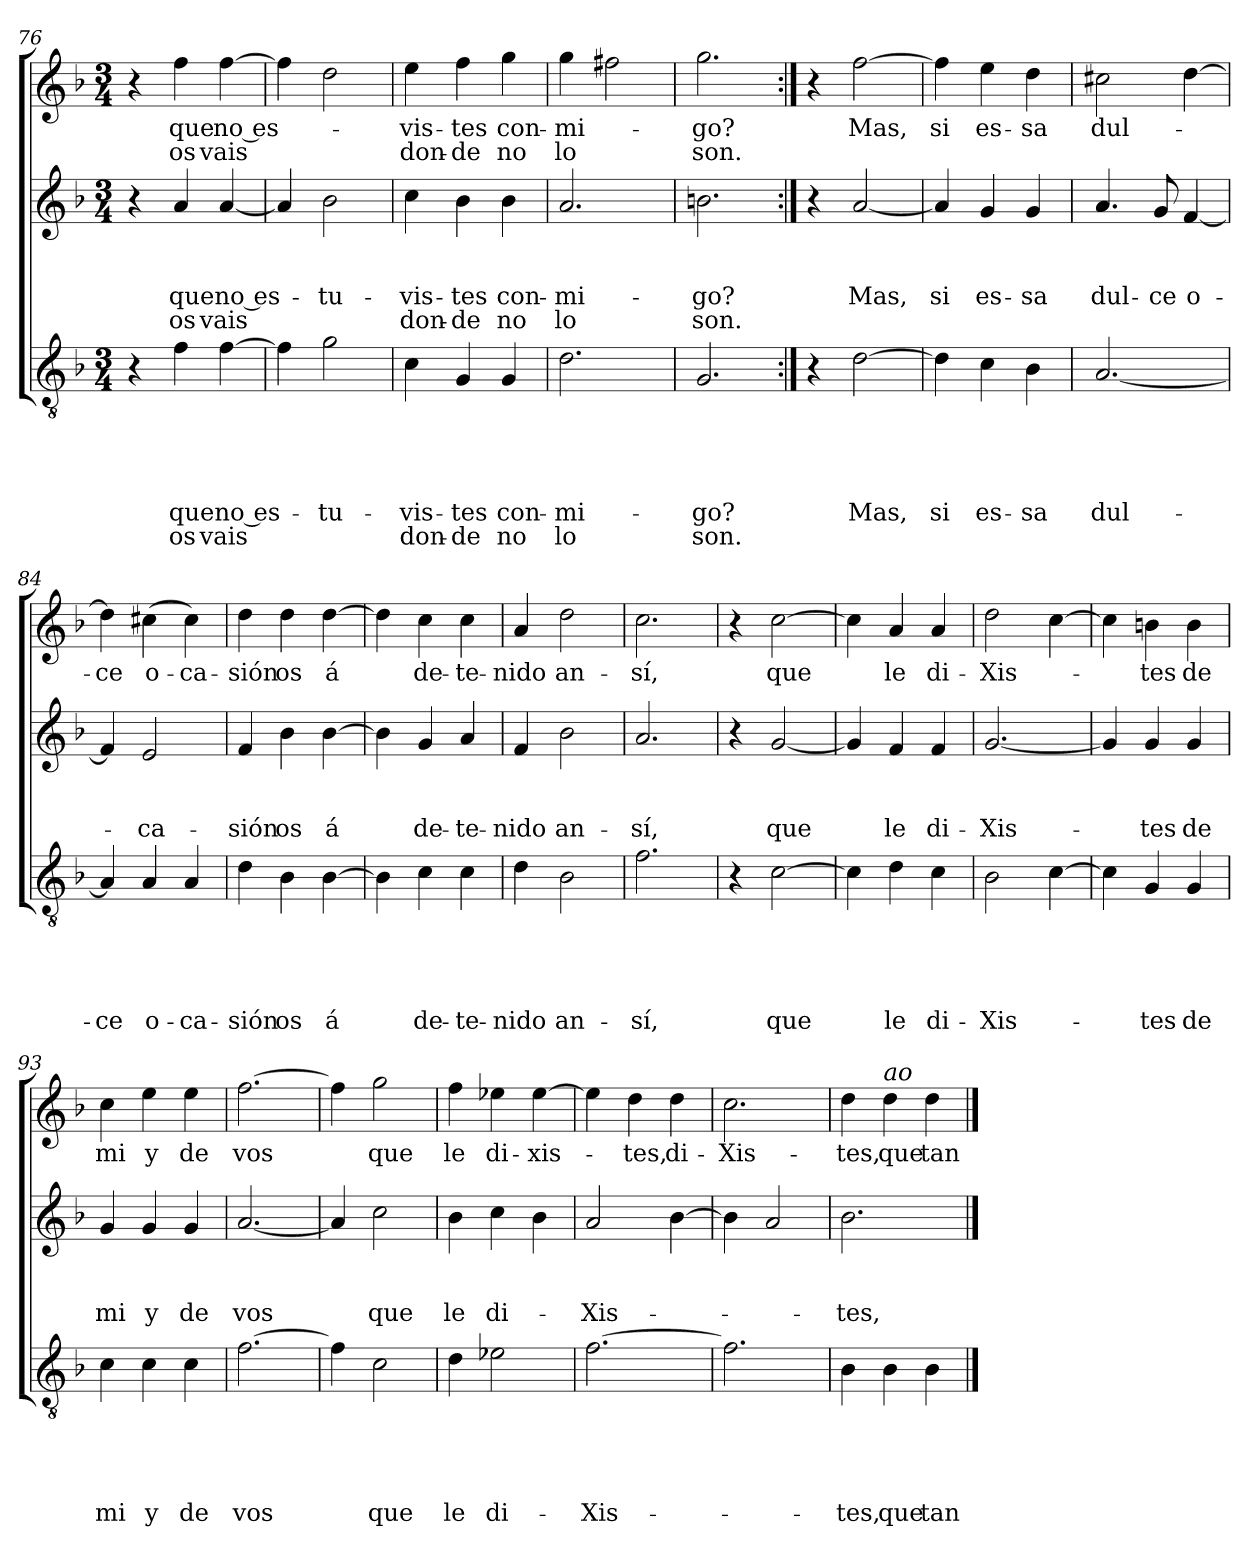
**kern	**text	**text	**text	**text	**text	**text	**kern	**text	**text	**text	**text	**kern	**text	**text
*part3	*part3	*part3	*part3	*part3	*part3	*part3	*part2	*part2	*part2	*part2	*part2	*part1	*part1	*part1
*staff3	*staff3	*staff3	*staff3	*staff3	*staff3	*staff3	*staff2	*staff2	*staff2	*staff2	*staff2	*staff1	*staff1	*staff1
*clefGv2	*	*	*	*	*	*	*clefG2	*	*	*	*	*clefG2	*	*
*k[b-]	*	*	*	*	*	*	*k[b-]	*	*	*	*	*k[b-]	*	*
*F:	*	*	*	*	*	*	*F:	*	*	*	*	*F:	*	*
*M3/4	*	*	*	*	*	*	*M3/4	*	*	*	*	*M3/4	*	*
=76	=76	=76	=76	=76	=76	=76	=76	=76	=76	=76	=76	=76	=76	=76
4r	.	.	.	.	.	.	4r	.	.	.	.	4r	.	.
!	!	!	!	!	!LO:LY:b	!LO:LY:b	!	!	!	!LO:LY:b	!LO:LY:b	!	!LO:LY:b	!LO:LY:b
4f\	.	.	.	.	que	os	4a/	.	.	que	os	4ff\	que	os
!	!	!	!	!	!LO:LY:b	!LO:LY:b	!	!	!	!LO:LY:b	!LO:LY:b	!	!LO:LY:b	!LO:LY:b
[>4f\	.	.	.	.	no es-	vais	[<4a/	.	.	no es-	vais	[>4ff\	no es-	vais
=77	=77	=77	=77	=77	=77	=77	=77	=77	=77	=77	=77	=77	=77	=77
4f\]	.	.	.	.	.	.	4a/]	.	.	.	.	4ff\]	.	.
!	!	!	!	!	!LO:LY:b	!	!	!	!	!LO:LY:b	!	!	!	!
2g\	.	.	.	.	-tu-	.	2b-\	.	.	-tu-	.	2dd\	.	.
=78	=78	=78	=78	=78	=78	=78	=78	=78	=78	=78	=78	=78	=78	=78
!	!	!	!	!	!LO:LY:b	!LO:LY:b	!	!	!	!LO:LY:b	!LO:LY:b	!	!LO:LY:b	!LO:LY:b
4c\	.	.	.	.	-vis-	don-	4cc\	.	.	-vis-	don-	4ee\	-vis-	don-
!	!	!	!	!	!LO:LY:b	!LO:LY:b	!	!	!	!LO:LY:b	!LO:LY:b	!	!LO:LY:b	!LO:LY:b
4G/	.	.	.	.	-tes	-de	4b-\	.	.	-tes	-de	4ff\	-tes	-de
!	!	!	!	!	!LO:LY:b	!LO:LY:b	!	!	!	!LO:LY:b	!LO:LY:b	!	!LO:LY:b	!LO:LY:b
4G/	.	.	.	.	con-	no	4b-\	.	.	con-	no	4gg\	con-	no
=79	=79	=79	=79	=79	=79	=79	=79	=79	=79	=79	=79	=79	=79	=79
!	!	!	!	!	!LO:LY:b	!LO:LY:b	!	!	!	!LO:LY:b	!LO:LY:b	!	!LO:LY:b	!LO:LY:b
2.d\	.	.	.	.	-mi-	lo	2.a/	.	.	-mi-	lo	4gg\	-mi-	lo
.	.	.	.	.	.	.	.	.	.	.	.	2ff#X\	.	.
=80	=80	=80	=80	=80	=80	=80	=80	=80	=80	=80	=80	=80	=80	=80
!	!	!	!	!	!LO:LY:b	!LO:LY:b	!	!	!	!LO:LY:b	!LO:LY:b	!	!LO:LY:b	!LO:LY:b
2.G/	.	.	.	.	-go?	son.	2.bn\	.	.	-go?	son.	2.gg\	-go?	son.
!!LO:LB:g=z
=81:|!	=81:|!	=81:|!	=81:|!	=81:|!	=81:|!	=81:|!	=81:|!	=81:|!	=81:|!	=81:|!	=81:|!	=81:|!	=81:|!	=81:|!
4r	.	.	.	.	.	.	4r	.	.	.	.	4r	.	.
!	!	!	!	!	!LO:LY:b	!	!	!	!	!LO:LY:b	!	!	!LO:LY:b	!
[>2d\	.	.	.	.	Mas,	.	[<2a/	.	.	Mas,	.	[>2ff\	Mas,	.
=82	=82	=82	=82	=82	=82	=82	=82	=82	=82	=82	=82	=82	=82	=82
!	!	!	!	!	!LO:LY:b	!	!	!	!	!LO:LY:b	!	!	!LO:LY:b	!
4d\]	.	.	.	.	si	.	4a/]	.	.	si	.	4ff\]	si	.
!	!	!	!	!	!LO:LY:b	!	!	!	!	!LO:LY:b	!	!	!LO:LY:b	!
4c\	.	.	.	.	es-	.	4g/	.	.	es-	.	4ee\	es-	.
!	!	!	!	!	!LO:LY:b:rj	!	!	!	!	!LO:LY:b:rj	!	!	!LO:LY:b:rj	!
4B-\	.	.	.	.	-sa	.	4g/	.	.	-sa	.	4dd\	-sa	.
=83	=83	=83	=83	=83	=83	=83	=83	=83	=83	=83	=83	=83	=83	=83
!	!	!	!	!	!LO:LY:b	!	!	!	!	!LO:LY:b	!	!	!LO:LY:b	!
[<2.A/	.	.	.	.	dul-	.	4.a/	.	.	dul-	.	2cc#\	dul-	.
!	!	!	!	!	!	!	!	!	!	!LO:LY:b:rj	!	!	!	!
.	.	.	.	.	.	.	8g/	.	.	-ce	.	.	.	.
!	!	!	!	!	!	!	!	!	!	!LO:LY:b	!	!	!	!
.	.	.	.	.	.	.	[<4f/	.	.	o-	.	[>4dd\	.	.
=84	=84	=84	=84	=84	=84	=84	=84	=84	=84	=84	=84	=84	=84	=84
!	!	!	!	!	!LO:LY:b	!	!	!	!	!	!	!	!LO:LY:b	!
4A/]	.	.	.	.	-ce	.	4f/]	.	.	.	.	4dd\]	-ce	.
!	!	!	!	!	!LO:LY:b	!	!	!	!	!LO:LY:b	!	!	!LO:LY:b	!
4A/	.	.	.	.	o-	.	2e/	.	.	-ca-	.	(<4cc#\	o-	.
!	!	!	!	!	!LO:LY:b	!	!	!	!	!	!	!	!LO:LY:b	!
4A/	.	.	.	.	-ca-	.	.	.	.	.	.	4cc#\)	-ca-	.
=85	=85	=85	=85	=85	=85	=85	=85	=85	=85	=85	=85	=85	=85	=85
!	!	!	!	!	!LO:LY:b	!	!	!	!	!LO:LY:b	!	!	!LO:LY:b	!
4d\	.	.	.	.	-sión	.	4f/	.	.	-sión	.	4dd\	-sión	.
!	!	!	!	!	!LO:LY:b	!	!	!	!	!LO:LY:b	!	!	!LO:LY:b	!
4B-\	.	.	.	.	os	.	4b-\	.	.	os	.	4dd\	os	.
!	!	!	!	!	!LO:LY:b	!	!	!	!	!LO:LY:b	!	!	!LO:LY:b	!
[>4B-\	.	.	.	.	á	.	[>4b-\	.	.	á	.	[>4dd\	á	.
=86	=86	=86	=86	=86	=86	=86	=86	=86	=86	=86	=86	=86	=86	=86
4B-\]	.	.	.	.	.	.	4b-\]	.	.	.	.	4dd\]	.	.
!	!	!	!	!	!LO:LY:b	!	!	!	!	!LO:LY:b	!	!	!LO:LY:b	!
4c\	.	.	.	.	de-	.	4g/	.	.	de-	.	4cc\	de-	.
!	!	!	!	!	!LO:LY:b:rj	!	!	!	!	!LO:LY:b:rj	!	!	!LO:LY:b:rj	!
4c\	.	.	.	.	-te-	.	4a/	.	.	-te-	.	4cc\	-te-	.
=87	=87	=87	=87	=87	=87	=87	=87	=87	=87	=87	=87	=87	=87	=87
!	!	!	!	!	!LO:LY:b	!	!	!	!	!LO:LY:b	!	!	!LO:LY:b	!
4d\	.	.	.	.	-ni­do	.	4f/	.	.	-ni­do	.	4a/	-ni­do	.
!	!	!	!	!	!LO:LY:b	!	!	!	!	!LO:LY:b	!	!	!LO:LY:b	!
2B-\	.	.	.	.	an-	.	2b-\	.	.	an-	.	2dd\	an-	.
=88	=88	=88	=88	=88	=88	=88	=88	=88	=88	=88	=88	=88	=88	=88
!	!	!	!	!	!LO:LY:b	!	!	!	!	!LO:LY:b	!	!	!LO:LY:b	!
2.f\	.	.	.	.	-sí,	.	2.a/	.	.	-sí,	.	2.cc\	-sí,	.
=89	=89	=89	=89	=89	=89	=89	=89	=89	=89	=89	=89	=89	=89	=89
4r	.	.	.	.	.	.	4r	.	.	.	.	4r	.	.
!	!	!	!	!	!LO:LY:b	!	!	!	!	!LO:LY:b	!	!	!LO:LY:b	!
[>2c\	.	.	.	.	que	.	[<2g/	.	.	que	.	[>2cc\	que	.
=90	=90	=90	=90	=90	=90	=90	=90	=90	=90	=90	=90	=90	=90	=90
4c\]	.	.	.	.	.	.	4g/]	.	.	.	.	4cc\]	.	.
!	!	!	!	!	!LO:LY:b	!	!	!	!	!LO:LY:b	!	!	!LO:LY:b	!
4d\	.	.	.	.	le	.	4f/	.	.	le	.	4a/	le	.
!	!	!	!	!	!LO:LY:b	!	!	!	!	!LO:LY:b	!	!	!LO:LY:b	!
4c\	.	.	.	.	di-	.	4f/	.	.	di-	.	4a/	di-	.
!!LO:LB:g=z
=91	=91	=91	=91	=91	=91	=91	=91	=91	=91	=91	=91	=91	=91	=91
!	!	!	!	!	!LO:LY:b	!	!	!	!	!LO:LY:b	!	!	!LO:LY:b	!
2B-\	.	.	.	.	-Xis-	.	[<2.g/	.	.	-Xis-	.	2dd\	-Xis-	.
[>4c\	.	.	.	.	.	.	.	.	.	.	.	[>4cc\	.	.
=92	=92	=92	=92	=92	=92	=92	=92	=92	=92	=92	=92	=92	=92	=92
4c\]	.	.	.	.	.	.	4g/]	.	.	.	.	4cc\]	.	.
!	!	!	!	!	!LO:LY:b	!	!	!	!	!LO:LY:b	!	!	!LO:LY:b	!
4G/	.	.	.	.	-tes	.	4g/	.	.	-tes	.	4bn\	-tes	.
!	!	!	!	!	!LO:LY:b	!	!	!	!	!LO:LY:b	!	!	!LO:LY:b	!
4G/	.	.	.	.	de	.	4g/	.	.	de	.	4b\	de	.
=93	=93	=93	=93	=93	=93	=93	=93	=93	=93	=93	=93	=93	=93	=93
!	!	!	!	!	!LO:LY:b	!	!	!	!	!LO:LY:b	!	!	!LO:LY:b	!
4c\	.	.	.	.	mi	.	4g/	.	.	mi	.	4cc\	mi	.
!	!	!	!	!	!LO:LY:b	!	!	!	!	!LO:LY:b	!	!	!LO:LY:b	!
4c\	.	.	.	.	y	.	4g/	.	.	y	.	4ee\	y	.
!	!	!	!	!	!LO:LY:b	!	!	!	!	!LO:LY:b	!	!	!LO:LY:b	!
4c\	.	.	.	.	de	.	4g/	.	.	de	.	4ee\	de	.
=94	=94	=94	=94	=94	=94	=94	=94	=94	=94	=94	=94	=94	=94	=94
!	!	!	!	!	!LO:LY:b	!	!	!	!	!LO:LY:b	!	!	!LO:LY:b	!
[>2.f\	.	.	.	.	vos	.	[<2.a/	.	.	vos	.	[>2.ff\	vos	.
=95	=95	=95	=95	=95	=95	=95	=95	=95	=95	=95	=95	=95	=95	=95
4f\]	.	.	.	.	.	.	4a/]	.	.	.	.	4ff\]	.	.
!	!	!	!	!	!LO:LY:b	!	!	!	!	!LO:LY:b	!	!	!LO:LY:b	!
2c\	.	.	.	.	que	.	2cc\	.	.	que	.	2gg\	que	.
=96	=96	=96	=96	=96	=96	=96	=96	=96	=96	=96	=96	=96	=96	=96
!	!	!	!	!	!LO:LY:b	!	!	!	!	!LO:LY:b	!	!	!LO:LY:b	!
4d\	.	.	.	.	le	.	4b-\	.	.	le	.	4ff\	le	.
!	!	!	!	!	!LO:LY:b	!	!	!	!	!LO:LY:b	!	!	!LO:LY:b	!
2e-X\	.	.	.	.	di-	.	4cc\	.	.	di-	.	4ee-X\	di-	.
!	!	!	!	!	!	!	!	!	!	!	!	!	!LO:LY:b:rj	!
.	.	.	.	.	.	.	4b-\	.	.	.	.	[>4ee-\	-xis-	.
=97	=97	=97	=97	=97	=97	=97	=97	=97	=97	=97	=97	=97	=97	=97
!	!	!	!	!	!LO:LY:b	!	!	!	!	!LO:LY:b	!	!	!	!
[>2.f\	.	.	.	.	-Xis-	.	2a/	.	.	-Xis-	.	4ee-\]	.	.
!	!	!	!	!	!	!	!	!	!	!	!	!	!LO:LY:b	!
.	.	.	.	.	.	.	.	.	.	.	.	4dd\	-tes,	.
!	!	!	!	!	!	!	!	!	!	!	!	!	!LO:LY:b	!
.	.	.	.	.	.	.	[>4b-\	.	.	.	.	4dd\	di-	.
=98	=98	=98	=98	=98	=98	=98	=98	=98	=98	=98	=98	=98	=98	=98
!	!	!	!	!	!	!	!	!	!	!	!	!	!LO:LY:b	!
2.f\]	.	.	.	.	.	.	4b-\]	.	.	.	.	2.cc\	-Xis-	.
.	.	.	.	.	.	.	2a/	.	.	.	.	.	.	.
=99	=99	=99	=99	=99	=99	=99	=99	=99	=99	=99	=99	=99	=99	=99
!	!	!	!	!	!LO:LY:b	!	!	!	!	!LO:LY:b	!	!	!LO:LY:b	!
4B-\	.	.	.	.	-tes,	.	2.b-\	.	.	-tes,	.	4dd\	-tes,	.
!	!	!	!	!	!	!	!	!	!	!	!	!LO:TX:a:i:t=ao	!	!
!	!	!	!	!	!LO:LY:b	!	!	!	!	!	!	!	!LO:LY:b	!
4B-\	.	.	.	.	que	.	.	.	.	.	.	4dd\	que	.
!	!	!	!	!	!LO:LY:b	!	!	!	!	!	!	!	!LO:LY:b	!
4B-\	.	.	.	.	tan	.	.	.	.	.	.	4dd\	tan	.
==	==	==	==	==	==	==	==	==	==	==	==	==	==	==
*-	*-	*-	*-	*-	*-	*-	*-	*-	*-	*-	*-	*-	*-	*-
